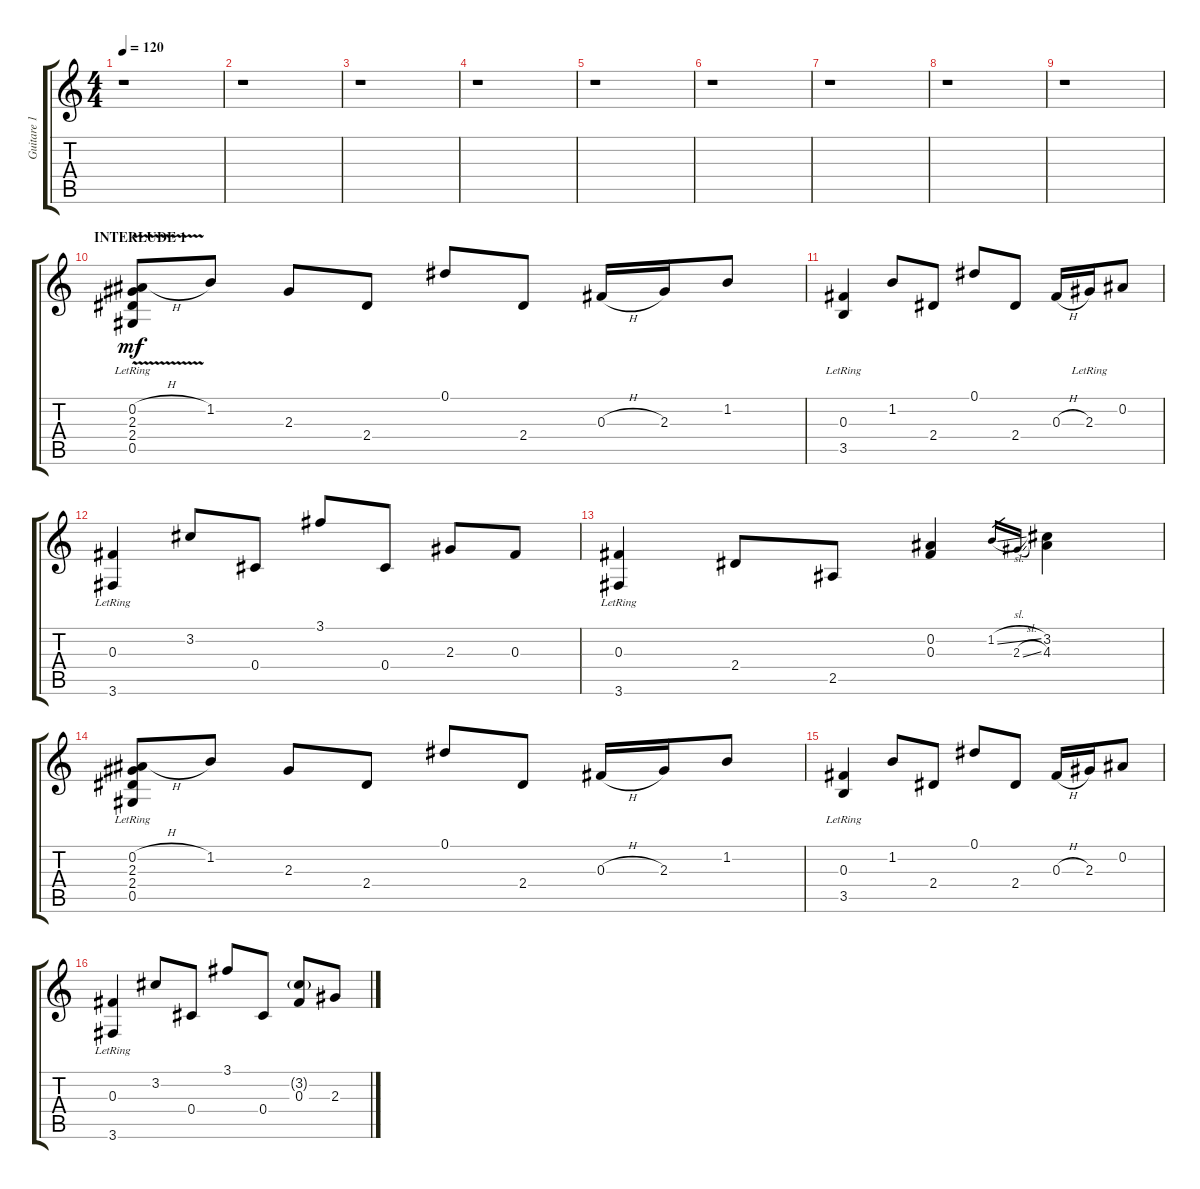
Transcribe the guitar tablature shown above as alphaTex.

\track ("Guitare 1  ( Acoustique )" "Guitare 1 ") {instrument acousticguitarsteel}
\staff {score tabs}
\tuning (Eb4 Bb3 Gb3 Db3 Ab2 Eb2) {hide}
\ts (4 4)
\tempo 120
\clef g2
\ks c
r.1{dy f} |
r.1 |
r.1 |
r.1 |
r.1 |
r.1 |
r.1 |
r.1 |
r.1 |
\section ("" "INTERLUDE 1")
(0.2{h} 2.3{v} 2.4{v} 0.5{lr}).8{dy mf} 1.2.8 2.3.8 2.4.8 0.1.8 2.4.8 0.3{h}.16 2.3.16 1.2.8 |
(0.3 3.5{lr}).4 1.2.8 2.4.8 0.1.8 2.4.8 0.3{h}.16 2.3{lr}.16 0.2.8 |
(0.3 3.6{lr}).4 3.2.8 0.4.8 3.1.8 0.4.8 2.3.8 0.3.8 |
(0.3 3.6{lr}).4 2.4.8 2.5.8 (0.2 0.3).4 1.2{sl}.16{gr} 2.3{sl}.16{gr} (3.2 4.3).4 |
(0.2{h} 2.3 2.4 0.5{lr}).8 1.2.8 2.3.8 2.4.8 0.1.8 2.4.8 0.3{h}.16 2.3.16 1.2.8 |
(0.3 3.5{lr}).4 1.2.8 2.4.8 0.1.8 2.4.8 0.3{h}.16 2.3.16 0.2.8 |
(0.3 3.6{lr}).4 3.2.8 0.4.8 3.1.8 0.4.8 (3.2{g} 0.3).8 2.3.8
